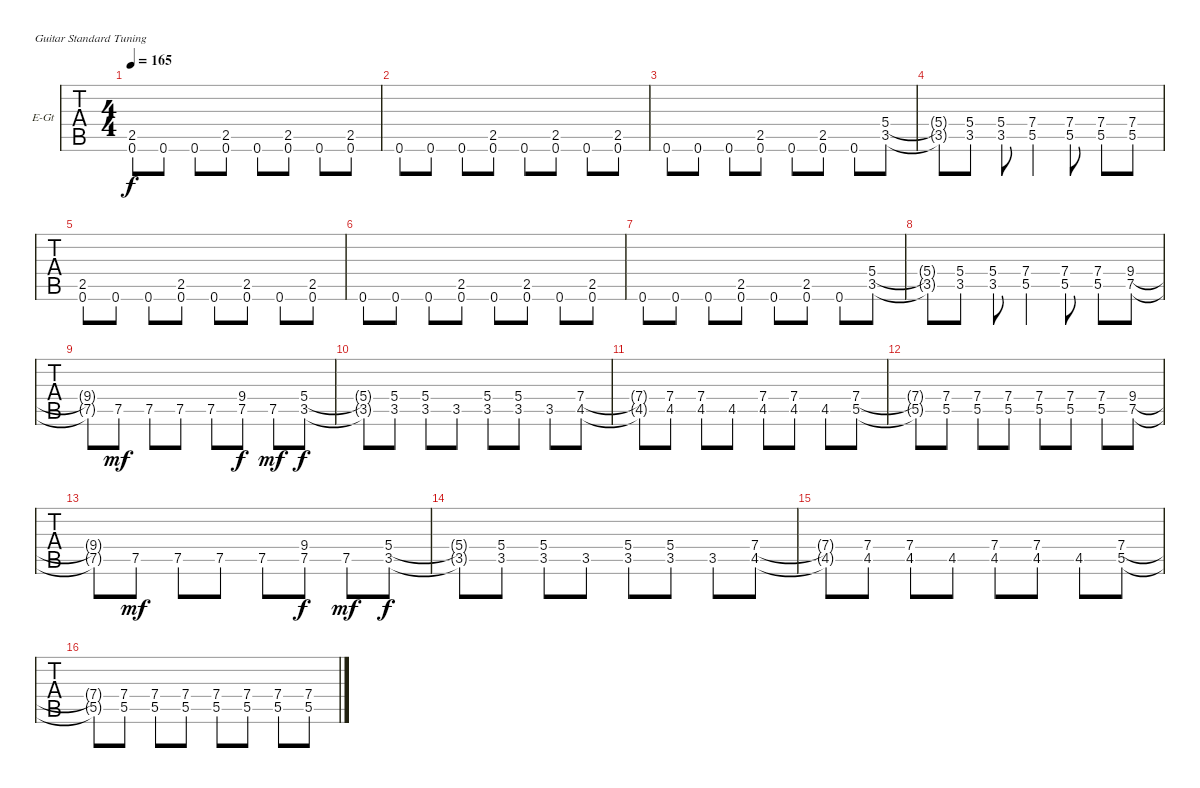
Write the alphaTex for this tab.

\bracketExtendMode groupsimilarinstruments
\firstSystemTrackNameOrientation horizontal
\otherSystemsTrackNameOrientation horizontal
\track ("Guitar 3 (Rhytm)" "E-Gt") {instrument distortionguitar}
\staff {tabs}
\tuning (E4 B3 G3 D3 A2 E2)
\ts (4 4)
\tempo 165
\clef g2
\ks c
(2.5 0.6).8{dy f} 0.6.8 0.6.8 (2.5 0.6).8 0.6.8 (2.5 0.6).8 0.6.8 (2.5 0.6).8 |
0.6.8 0.6.8 0.6.8 (2.5 0.6).8 0.6.8 (2.5 0.6).8 0.6.8 (2.5 0.6).8 |
0.6.8 0.6.8 0.6.8 (2.5 0.6).8 0.6.8 (2.5 0.6).8 0.6.8 (5.4 3.5).8 |
(5.4{t} 3.5{t}).8 (5.4 3.5).8 (5.4 3.5).8 (7.4 5.5).4 (7.4 5.5).8 (7.4 5.5).8 (7.4 5.5).8 |
(2.5 0.6).8 0.6.8 0.6.8 (2.5 0.6).8 0.6.8 (2.5 0.6).8 0.6.8 (2.5 0.6).8 |
0.6.8 0.6.8 0.6.8 (2.5 0.6).8 0.6.8 (2.5 0.6).8 0.6.8 (2.5 0.6).8 |
0.6.8 0.6.8 0.6.8 (2.5 0.6).8 0.6.8 (2.5 0.6).8 0.6.8 (5.4 3.5).8 |
(5.4{t} 3.5{t}).8 (5.4 3.5).8 (5.4 3.5).8 (7.4 5.5).4 (7.4 5.5).8 (7.4 5.5).8 (9.4 7.5).8 |
(9.4{t} 7.5{t}).8 7.5.8{dy mf} 7.5.8 7.5.8 7.5.8 (9.4 7.5).8{dy f} 7.5.8{dy mf} (5.4 3.5).8{dy f} |
(5.4{t} 3.5{t}).8 (5.4 3.5).8 (5.4 3.5).8 3.5.8 (5.4 3.5).8 (5.4 3.5).8 3.5.8 (7.4 4.5).8 |
(7.4{t} 4.5{t}).8 (7.4 4.5).8 (7.4 4.5).8 4.5.8 (7.4 4.5).8 (7.4 4.5).8 4.5.8 (7.4 5.5).8 |
(7.4{t} 5.5{t}).8 (7.4 5.5).8 (7.4 5.5).8 (7.4 5.5).8 (7.4 5.5).8 (7.4 5.5).8 (7.4 5.5).8 (9.4 7.5).8 |
(9.4{t} 7.5{t}).8 7.5.8{dy mf} 7.5.8 7.5.8 7.5.8 (9.4 7.5).8{dy f} 7.5.8{dy mf} (5.4 3.5).8{dy f} |
(5.4{t} 3.5{t}).8 (5.4 3.5).8 (5.4 3.5).8 3.5.8 (5.4 3.5).8 (5.4 3.5).8 3.5.8 (7.4 4.5).8 |
(7.4{t} 4.5{t}).8 (7.4 4.5).8 (7.4 4.5).8 4.5.8 (7.4 4.5).8 (7.4 4.5).8 4.5.8 (7.4 5.5).8 |
(7.4{t} 5.5{t}).8 (7.4 5.5).8 (7.4 5.5).8 (7.4 5.5).8 (7.4 5.5).8 (7.4 5.5).8 (7.4 5.5).8 (7.4 5.5).8
